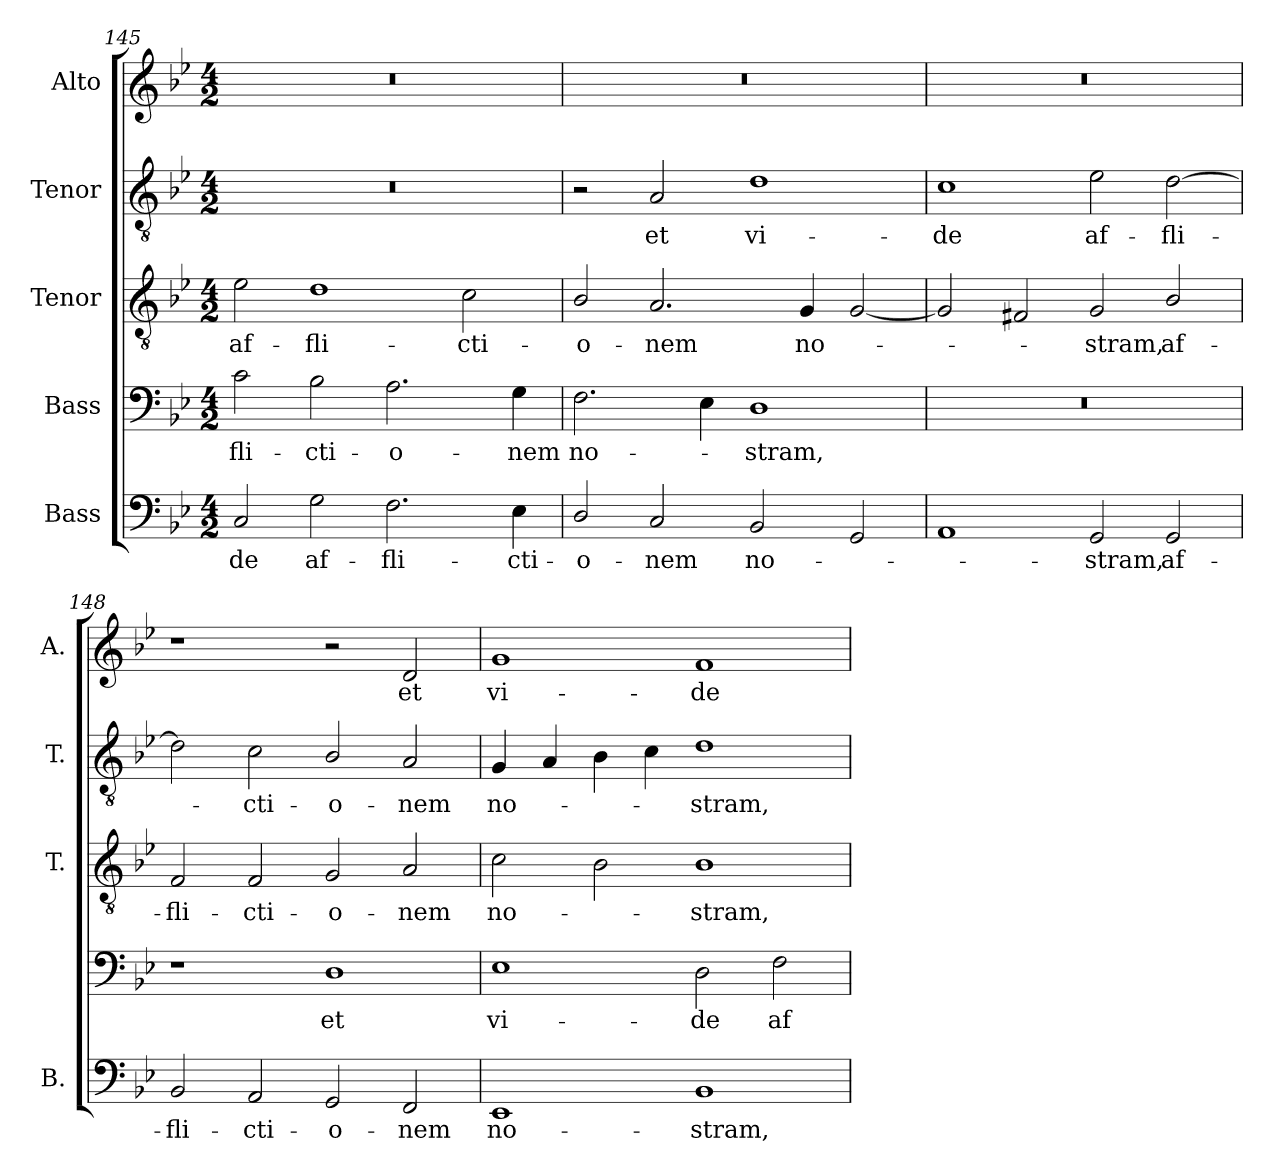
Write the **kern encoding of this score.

**kern	**text	**kern	**text	**kern	**text	**kern	**text	**kern	**text
*part5	*part5	*part4	*part4	*part3	*part3	*part2	*part2	*part1	*part1
*staff5	*staff5	*staff4	*staff4	*staff3	*staff3	*staff2	*staff2	*staff1	*staff1
*I"Bass	*	*I"Bass	*	*I"Tenor	*	*I"Tenor	*	*I"Alto	*
*I'B.	*	*	*	*I'T.	*	*I'T.	*	*I'A.	*
*clefF4	*	*clefF4	*	*clefGv2	*	*clefGv2	*	*clefG2	*
*	*	*	*	*ITrd7c12	*	*ITrd7c12	*	*	*
*k[b-e-]	*	*k[b-e-]	*	*k[b-e-]	*	*k[b-e-]	*	*k[b-e-]	*
*B-:	*	*B-:	*	*B-:	*	*B-:	*	*B-:	*
*M4/2	*	*M4/2	*	*M4/2	*	*M4/2	*	*M4/2	*
=145	=145	=145	=145	=145	=145	=145	=145	=145	=145
!	!LO:LY:b:color=#000000	!	!	!	!	!	!	!	!
!	!	!	!LO:LY:b:color=#000000	!	!	!	!	!	!
!	!	!	!	!	!LO:LY:b:color=#000000	!LO:N:vis=1	!	!LO:N:vis=1	!
2Ci/	-de	2ci\	-fli-	2E-i\	af-	0r	.	0r	.
!	!LO:LY:b:color=#000000	!	!	!	!	!	!	!	!
!	!	!	!LO:LY:b:color=#000000	!	!	!	!	!	!
!	!	!	!	!	!LO:LY:b:color=#000000	!	!	!	!
2Gi\	af-	2B-i\	-cti-	1Di	-fli-	.	.	.	.
!	!LO:LY:b:color=#000000	!	!	!	!	!	!	!	!
!	!	!	!LO:LY:b:color=#000000	!	!	!	!	!	!
2.Fi\	-fli-	2.Ai\	-o-	.	.	.	.	.	.
!	!	!	!	!	!LO:LY:b:color=#000000	!	!	!	!
.	.	.	.	2Ci\	-cti-	.	.	.	.
!	!LO:LY:b:color=#000000	!	!	!	!	!	!	!	!
!	!	!	!LO:LY:b:color=#000000	!	!	!	!	!	!
4E-i\	-cti-	4Gi\	-nem	.	.	.	.	.	.
=146	=146	=146	=146	=146	=146	=146	=146	=146	=146
!	!LO:LY:b:color=#000000	!	!	!	!	!	!	!	!
!	!	!	!LO:LY:b:color=#000000	!	!	!	!	!	!
!	!	!	!	!	!LO:LY:b:color=#000000	!	!	!LO:N:vis=1	!
2Di/	-o-	2.Fi\	no-	2BB-i/	-o-	2r	.	0r	.
!	!LO:LY:b:color=#000000	!	!	!	!	!	!	!	!
!	!	!	!	!	!LO:LY:b:color=#000000	!	!	!	!
!	!	!	!	!	!	!	!LO:LY:b:color=#000000	!	!
2Ci/	-nem	.	.	2.AAi/	-nem	2AAi/	et	.	.
.	.	4E-i\	.	.	.	.	.	.	.
!	!LO:LY:b:color=#000000	!	!	!	!	!	!	!	!
!	!	!	!LO:LY:b:color=#000000	!	!	!	!	!	!
!	!	!	!	!	!	!	!LO:LY:b:color=#000000	!	!
2BB-i/	no-	1Di	-stram,	.	.	1Di	vi-	.	.
!	!	!	!	!	!LO:LY:b:color=#000000	!	!	!	!
.	.	.	.	4GGi/	no-	.	.	.	.
2GGi/	.	.	.	[2GGi/	.	.	.	.	.
=147	=147	=147	=147	=147	=147	=147	=147	=147	=147
!	!	!LO:N:vis=1	!	!	!	!	!	!	!
!	!	!	!	!	!	!	!LO:LY:b:color=#000000	!LO:N:vis=1	!
1AAi	.	0r	.	2GGi/]	.	1Ci	-de	0r	.
.	.	.	.	2FF#Xi/	.	.	.	.	.
!	!LO:LY:b:color=#000000	!	!	!	!	!	!	!	!
!	!	!	!	!	!LO:LY:b:color=#000000	!	!	!	!
!	!	!	!	!	!	!	!LO:LY:b:color=#000000	!	!
2GGi/	-stram,	.	.	2GGi/	-stram,	2E-i\	af-	.	.
!	!LO:LY:b:color=#000000	!	!	!	!	!	!	!	!
!	!	!	!	!	!LO:LY:b:color=#000000	!	!	!	!
!	!	!	!	!	!	!	!LO:LY:b:color=#000000	!	!
2GGi/	af-	.	.	2BB-i/	af-	[2Di\	-fli-	.	.
!!LO:LB:g=z
=148	=148	=148	=148	=148	=148	=148	=148	=148	=148
!	!LO:LY:b:color=#000000	!	!	!	!	!	!	!	!
!	!	!	!	!	!LO:LY:b:color=#000000	!	!	!	!
2BB-i/	-fli-	1r	.	2FFi/	-fli-	2Di\]	.	1r	.
!	!LO:LY:b:color=#000000	!	!	!	!	!	!	!	!
!	!	!	!	!	!LO:LY:b:color=#000000	!	!	!	!
!	!	!	!	!	!	!	!LO:LY:b:color=#000000	!	!
2AAi/	-cti-	.	.	2FFi/	-cti-	2Ci\	-cti-	.	.
!	!LO:LY:b:color=#000000	!	!	!	!	!	!	!	!
!	!	!	!LO:LY:b:color=#000000	!	!	!	!	!	!
!	!	!	!	!	!LO:LY:b:color=#000000	!	!	!	!
!	!	!	!	!	!	!	!LO:LY:b:color=#000000	!	!
2GGi/	-o-	1Di	et	2GGi/	-o-	2BB-i/	-o-	2r	.
!	!LO:LY:b:color=#000000	!	!	!	!	!	!	!	!
!	!	!	!	!	!LO:LY:b:color=#000000	!	!	!	!
!	!	!	!	!	!	!	!LO:LY:b:color=#000000	!	!
!	!	!	!	!	!	!	!	!	!LO:LY:b:color=#000000
2FFi/	-nem	.	.	2AAi/	-nem	2AAi/	-nem	2di/	et
=149	=149	=149	=149	=149	=149	=149	=149	=149	=149
!	!LO:LY:b:color=#000000	!	!	!	!	!	!	!	!
!	!	!	!LO:LY:b:color=#000000	!	!	!	!	!	!
!	!	!	!	!	!LO:LY:b:color=#000000	!	!	!	!
!	!	!	!	!	!	!	!LO:LY:b:color=#000000	!	!
!	!	!	!	!	!	!	!	!	!LO:LY:b:color=#000000
1EE-i	no-	1E-i	vi-	2Ci\	no-	4GGi/	no-	1gi	vi-
.	.	.	.	.	.	4AAi/	.	.	.
.	.	.	.	2BB-i\	.	4BB-i\	.	.	.
.	.	.	.	.	.	4Ci\	.	.	.
!	!LO:LY:b:color=#000000	!	!	!	!	!	!	!	!
!	!	!	!LO:LY:b:color=#000000	!	!	!	!	!	!
!	!	!	!	!	!LO:LY:b:color=#000000	!	!	!	!
!	!	!	!	!	!	!	!LO:LY:b:color=#000000	!	!
!	!	!	!	!	!	!	!	!	!LO:LY:b:color=#000000
1BB-i	-stram,	2Di\	-de	1BB-i	-stram,	1Di	-stram,	1fi	-de
!	!	!	!LO:LY:b:color=#000000	!	!	!	!	!	!
.	.	2Fi\	af-	.	.	.	.	.	.
=	=	=	=	=	=	=	=	=	=
*-	*-	*-	*-	*-	*-	*-	*-	*-	*-
